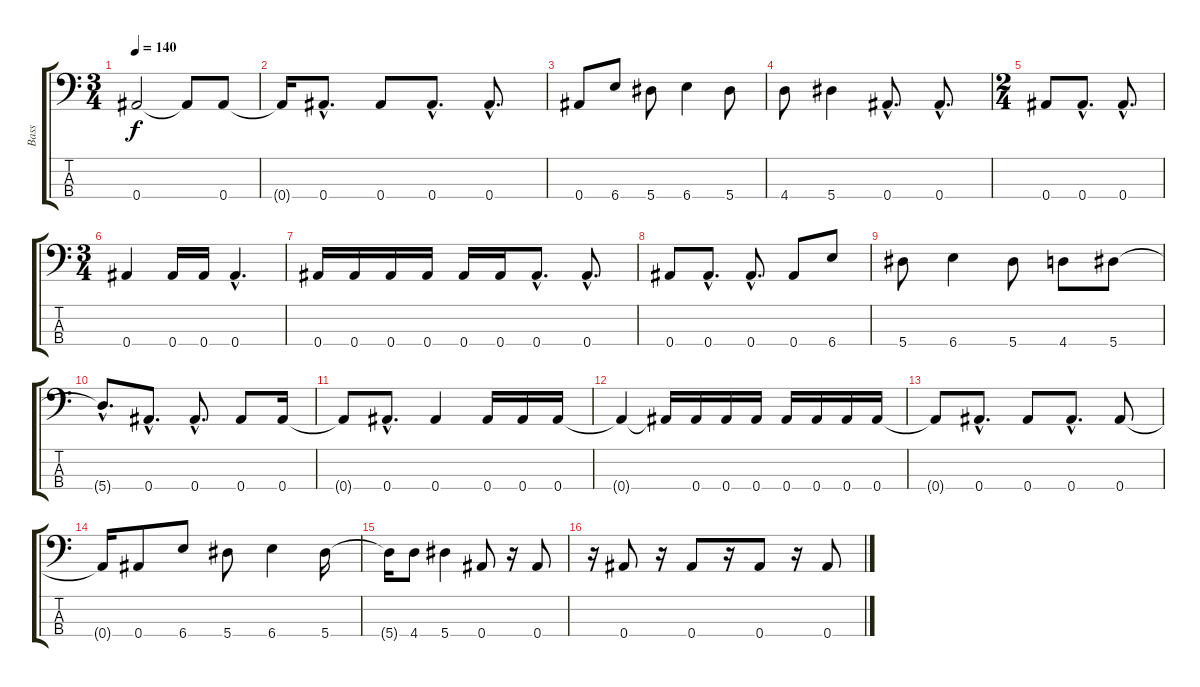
\track ("Bass" "Bass") {instrument electricbasspick}
\staff {score tabs}
\tuning (Eb3 Bb2 F2 Bb1) {hide}
\ts (3 4)
\tempo 140
\clef f4
\ks c
0.4{t}.2{dy f} 0.4{t}.8 0.4.8 |
0.4{t}.16 0.4{hac}.8{d} 0.4.8 0.4{hac}.8{d} 0.4{hac}.8{d} |
0.4.8 6.4.8 5.4.8 6.4.4 5.4.8 |
4.4.8 5.4.4 0.4{hac}.8{d} 0.4{hac}.8{d} |
\ts (2 4)
0.4.8 0.4{hac}.8{d} 0.4{hac}.8{d} |
\ts (3 4)
0.4.4 0.4.16 0.4.16 0.4{hac}.4{d} |
0.4.16 0.4.16 0.4.16 0.4.16 0.4.16 0.4.16 0.4{hac}.8{d} 0.4{hac}.8{d} |
0.4.8 0.4{hac}.8{d} 0.4{hac}.8{d} 0.4.8 6.4.8 |
5.4.8 6.4.4 5.4.8 4.4.8 5.4.8 |
5.4{hac t}.8{d} 0.4{hac}.8{d} 0.4{hac}.8{d} 0.4.8 0.4.16 |
0.4{t}.8 0.4{hac}.8{d} 0.4.4 0.4.16 0.4.16 0.4.16 |
0.4{t}.4 0.4{t}.16 0.4.16 0.4.16 0.4.16 0.4.16 0.4.16 0.4.16 0.4.16 |
0.4{t}.8 0.4{hac}.8{d} 0.4.8 0.4{hac}.8{d} 0.4.8 |
0.4{t}.16 0.4.8 6.4.8 5.4.8 6.4.4 5.4.16 |
5.4{t}.16 4.4.8 5.4.4 0.4.8 r.16 0.4.8 |
r.16 0.4.8 r.16 0.4.8 r.16 0.4.8 r.16 0.4.8
